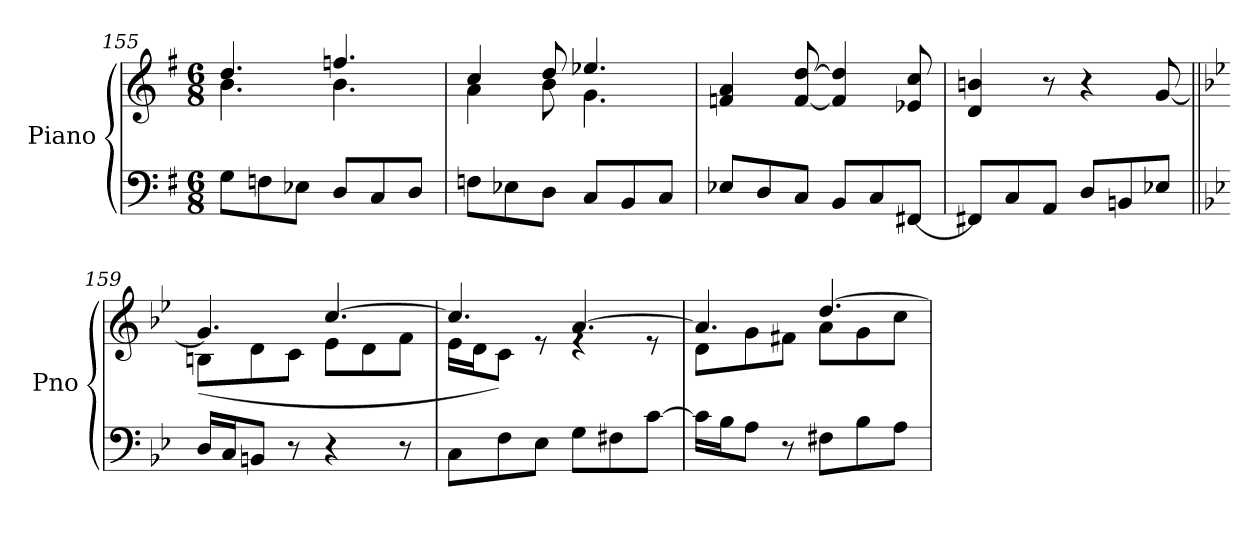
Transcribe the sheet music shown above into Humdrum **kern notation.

**kern	**kern
*part1	*part1
*staff2	*staff1
*I"Piano	*
*I'Pno	*
!!LO:PB:g=z
*clefF4	*clefG2
*k[f#]	*k[f#]
*M6/8	*M6/8
=155	=155
*	*^
8G\L	4.dd/	4.b\
8Fn\	.	.
8E-X\J	.	.
8D/L	4.ffn/	4.b\
8C/	.	.
8D/J	.	.
!!LO:PB:g=z	!!
=156	=156	=156
8Fn\L	4cc/	4a\
8E-X\	.	.
8D\J	8dd/	8b\
8C/L	4.ee-X/	4.g\
8BB/	.	.
8C/J	.	.
*	*v	*v
=157	=157
8E-X/L	4fn/ 4a/
8D/	.
8C/J	[8f/ [8dd/
8BB/L	4f/] 4dd/]
8C/	.
[8FF#X/J	8e-X/ 8cc/
=158	=158
8FF#X/L]	4d/ 4bn/
8C/	.
8AA/J	8r
8D/L	4r
8BBn/	.
8E-X/J	[8g/
=159||	=159||
*k[b-e-]	*k[b-e-]
*	*^
16D/LL	4.g/]	(8Bn\L
16C/J	.	.
8BBn/J	.	8d\
8r	.	8c\J
4r	[4.cc/	8e-\L
.	.	8d\
8r	.	8f\J
=160	=160	=160
8C\L	4.cc/]	16e-\LL
.	.	16d\J
8F\	.	8c\J)
8E-\J	.	8re
8G\L	[4.a/	4re
8F#X\	.	.
[8c\J	.	8re
!!LO:LB:g=z	!!
=161	=161	=161
16c\LL]	4.a/]	8d\L
16B-\J	.	.
8A\J	.	8g\
8r	.	8f#X\J
8F#X\L	[4.dd/	8a\L
8B-\	.	8g\
8A\J	.	8cc\J
*	*v	*v
=	=
*-	*-
